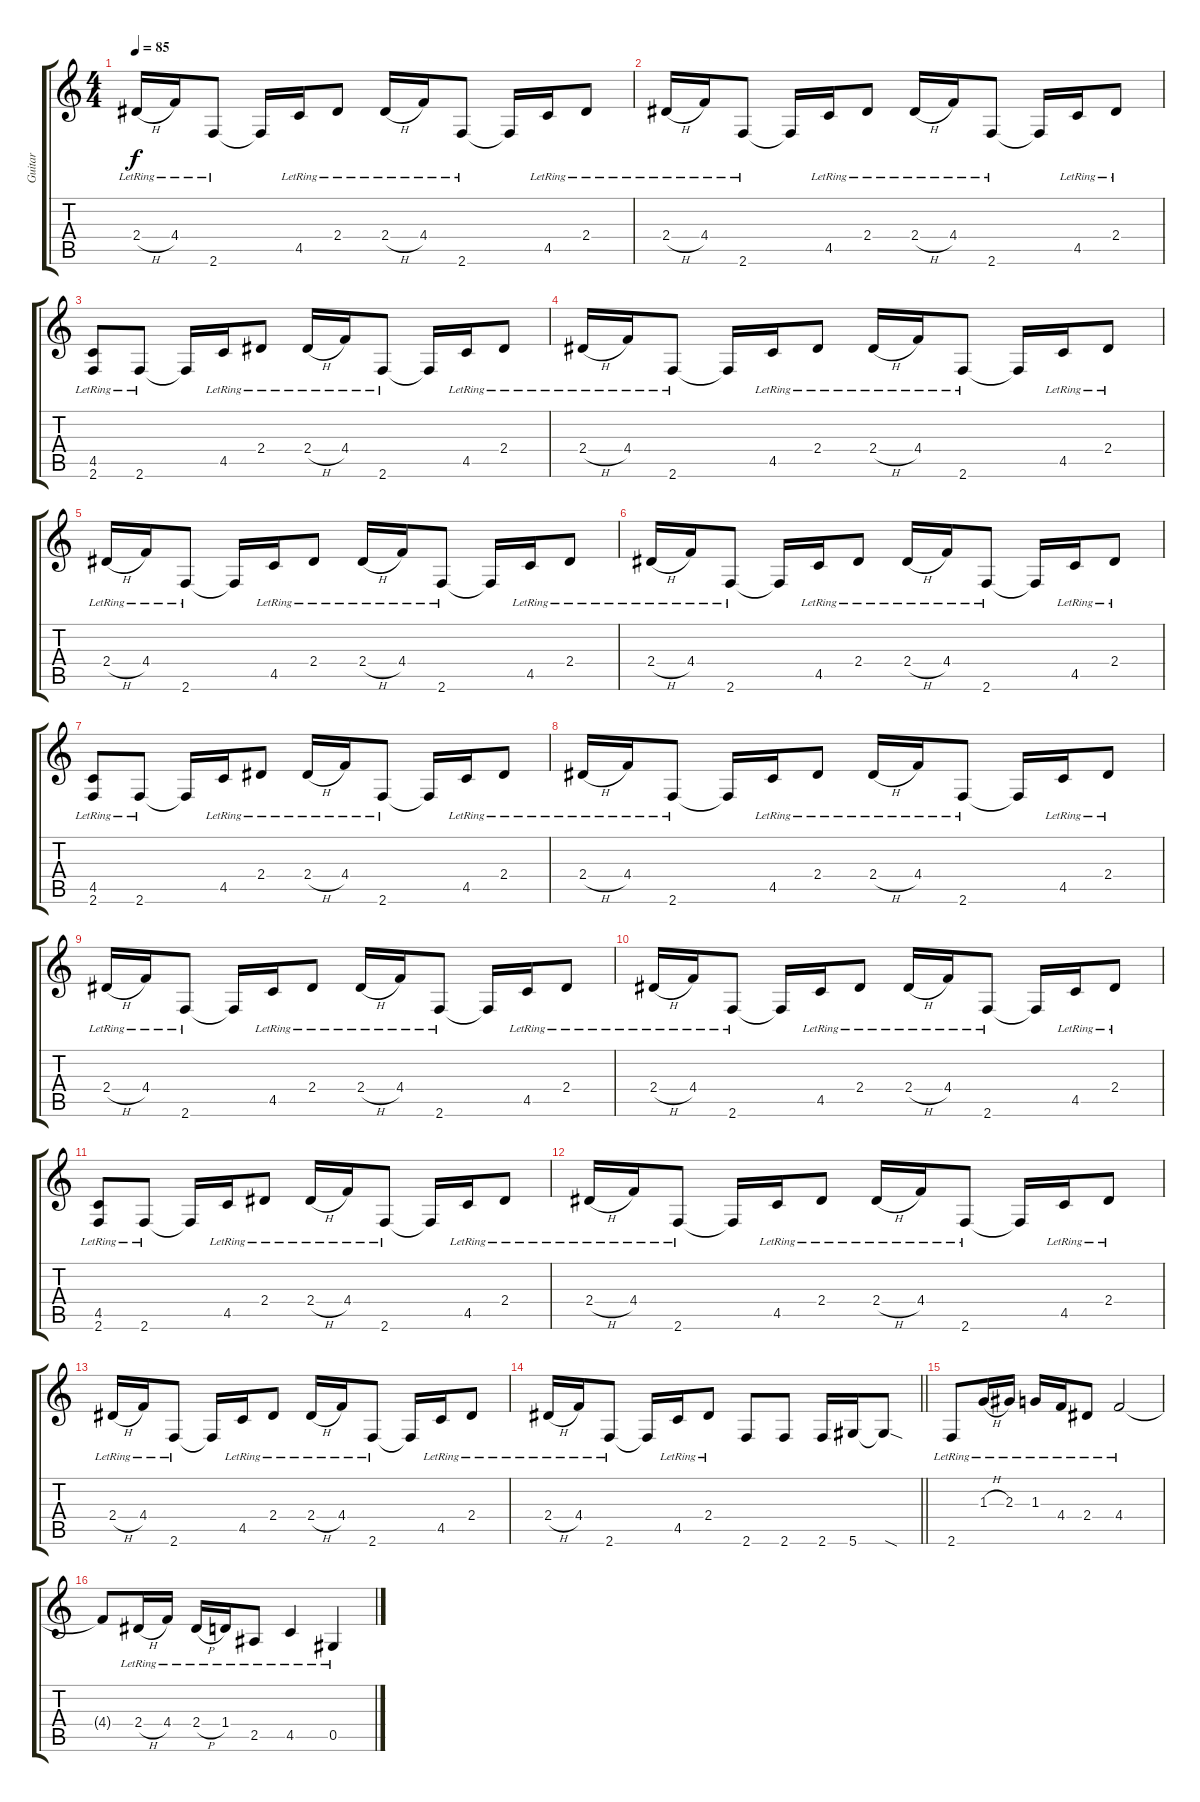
\track ("Guitar" "Guitar") {instrument acousticguitarsteel}
\staff {score tabs}
\tuning (Eb4 Bb3 Gb3 Db3 Ab2 Eb2) {hide}
\ts (4 4)
\tempo 85
\clef g2
\ks c
2.4{h lr}.16{dy f} 4.4{lr}.16 2.6{lr}.8 2.6{t}.16 4.5{lr}.16 2.4{lr}.8 2.4{h lr}.16 4.4{lr}.16 2.6{lr}.8 2.6{t}.16 4.5{lr}.16 2.4{lr}.8 |
2.4{h lr}.16 4.4{lr}.16 2.6{lr}.8 2.6{t}.16 4.5{lr}.16 2.4{lr}.8 2.4{h lr}.16 4.4{lr}.16 2.6{lr}.8 2.6{t}.16 4.5{lr}.16 2.4{lr}.8 |
(4.5{lr} 2.6{lr}).8 2.6{lr}.8 2.6{t}.16 4.5{lr}.16 2.4{lr}.8 2.4{h lr}.16 4.4{lr}.16 2.6{lr}.8 2.6{t}.16 4.5{lr}.16 2.4{lr}.8 |
2.4{h lr}.16 4.4{lr}.16 2.6{lr}.8 2.6{t}.16 4.5{lr}.16 2.4{lr}.8 2.4{h lr}.16 4.4{lr}.16 2.6{lr}.8 2.6{t}.16 4.5{lr}.16 2.4{lr}.8 |
2.4{h lr}.16 4.4{lr}.16 2.6{lr}.8 2.6{t}.16 4.5{lr}.16 2.4{lr}.8 2.4{h lr}.16 4.4{lr}.16 2.6{lr}.8 2.6{t}.16 4.5{lr}.16 2.4{lr}.8 |
2.4{h lr}.16 4.4{lr}.16 2.6{lr}.8 2.6{t}.16 4.5{lr}.16 2.4{lr}.8 2.4{h lr}.16 4.4{lr}.16 2.6{lr}.8 2.6{t}.16 4.5{lr}.16 2.4{lr}.8 |
(4.5{lr} 2.6{lr}).8 2.6{lr}.8 2.6{t}.16 4.5{lr}.16 2.4{lr}.8 2.4{h lr}.16 4.4{lr}.16 2.6{lr}.8 2.6{t}.16 4.5{lr}.16 2.4{lr}.8 |
2.4{h lr}.16 4.4{lr}.16 2.6{lr}.8 2.6{t}.16 4.5{lr}.16 2.4{lr}.8 2.4{h lr}.16 4.4{lr}.16 2.6{lr}.8 2.6{t}.16 4.5{lr}.16 2.4{lr}.8 |
2.4{h lr}.16 4.4{lr}.16 2.6{lr}.8 2.6{t}.16 4.5{lr}.16 2.4{lr}.8 2.4{h lr}.16 4.4{lr}.16 2.6{lr}.8 2.6{t}.16 4.5{lr}.16 2.4{lr}.8 |
2.4{h lr}.16 4.4{lr}.16 2.6{lr}.8 2.6{t}.16 4.5{lr}.16 2.4{lr}.8 2.4{h lr}.16 4.4{lr}.16 2.6{lr}.8 2.6{t}.16 4.5{lr}.16 2.4{lr}.8 |
(4.5{lr} 2.6{lr}).8 2.6{lr}.8 2.6{t}.16 4.5{lr}.16 2.4{lr}.8 2.4{h lr}.16 4.4{lr}.16 2.6{lr}.8 2.6{t}.16 4.5{lr}.16 2.4{lr}.8 |
2.4{h lr}.16 4.4{lr}.16 2.6{lr}.8 2.6{t}.16 4.5{lr}.16 2.4{lr}.8 2.4{h lr}.16 4.4{lr}.16 2.6{lr}.8 2.6{t}.16 4.5{lr}.16 2.4{lr}.8 |
2.4{h lr}.16 4.4{lr}.16 2.6{lr}.8 2.6{t}.16 4.5{lr}.16 2.4{lr}.8 2.4{h lr}.16 4.4{lr}.16 2.6{lr}.8 2.6{t}.16 4.5{lr}.16 2.4{lr}.8 |
\barLineRight lightlight
2.4{h lr}.16 4.4{lr}.16 2.6{lr}.8 2.6{t}.16 4.5{lr}.16 2.4{lr}.8 2.6.8 2.6.8 2.6.16 5.6.16 5.6{sod t}.8 |
\section ("" "")
2.6{lr}.8 1.3{h lr}.16 2.3{lr}.16 1.3{lr}.16 4.4{lr}.16 2.4{lr}.8 4.4{lr}.2 |
4.4{t}.8 2.4{h lr}.16 4.4{lr}.16 2.4{h lr}.16 1.4{lr}.16 2.5{lr}.8 4.5{lr}.4 0.5{lr}.4
